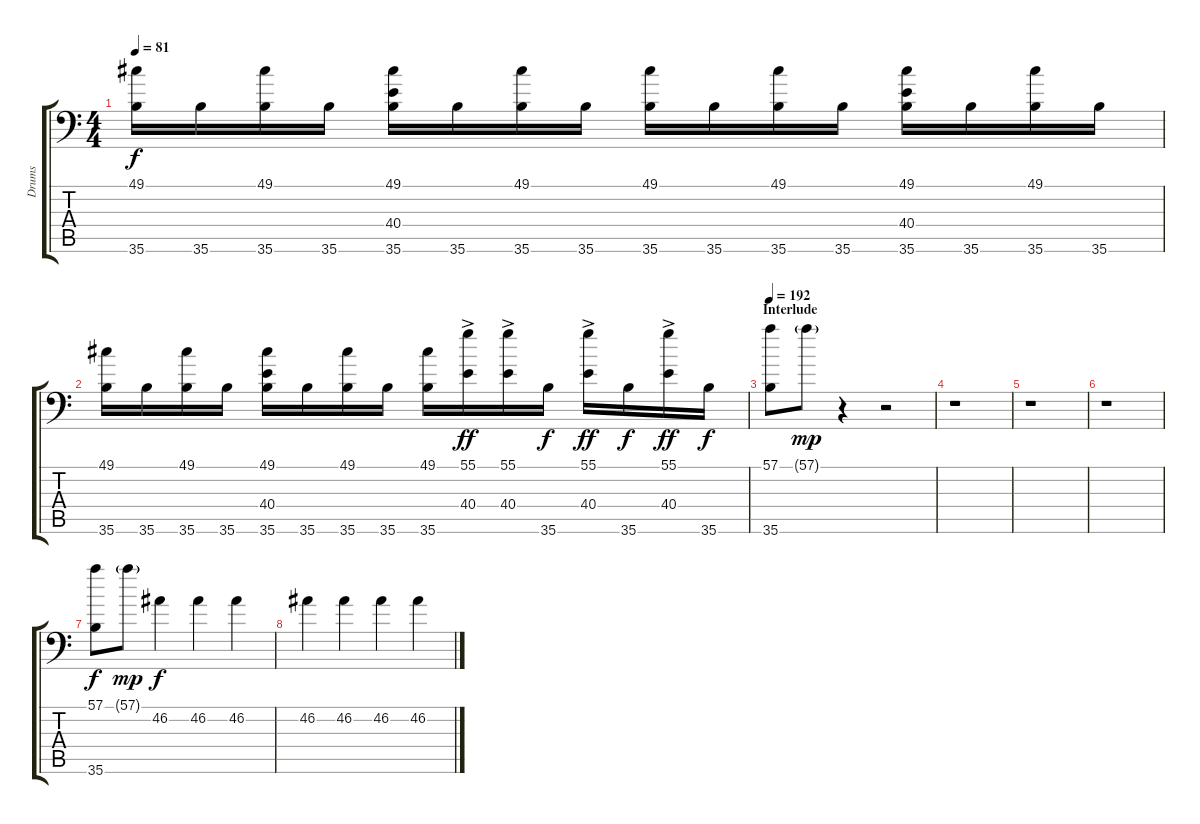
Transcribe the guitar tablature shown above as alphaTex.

\track ("Drums" "Drums") {instrument acousticgrandpiano}
\staff {score tabs}
\tuning (C-1 C-1 C-1 C-1 C-1 C-1) {hide}
\ts (4 4)
\tempo 81
\clef f4
\ks c
(49.1 35.6).16{dy f} 35.6.16 (49.1 35.6).16 35.6.16 (49.1 40.4 35.6).16 35.6.16 (49.1 35.6).16 35.6.16 (49.1 35.6).16 35.6.16 (49.1 35.6).16 35.6.16 (49.1 40.4 35.6).16 35.6.16 (49.1 35.6).16 35.6.16 |
(49.1 35.6).16 35.6.16 (49.1 35.6).16 35.6.16 (49.1 40.4 35.6).16 35.6.16 (49.1 35.6).16 35.6.16 (49.1 35.6).16 (55.1{ac} 40.4{ac}).16{dy ff} (55.1{ac} 40.4{ac}).16 35.6.16{dy f} (55.1{ac} 40.4{ac}).16{dy ff} 35.6.16{dy f} (55.1{ac} 40.4{ac}).16{dy ff} 35.6.16{dy f} |
\section ("" "Interlude")
\tempo 192
(57.1 35.6).8 57.1{g}.8{dy mp} r.4 r.2 |
r.1 |
r.1 |
r.1 |
(57.1 35.6).8{dy f} 57.1{g}.8{dy mp} 46.2.4{dy f} 46.2.4 46.2.4 |
46.2.4 46.2.4 46.2.4 46.2.4
